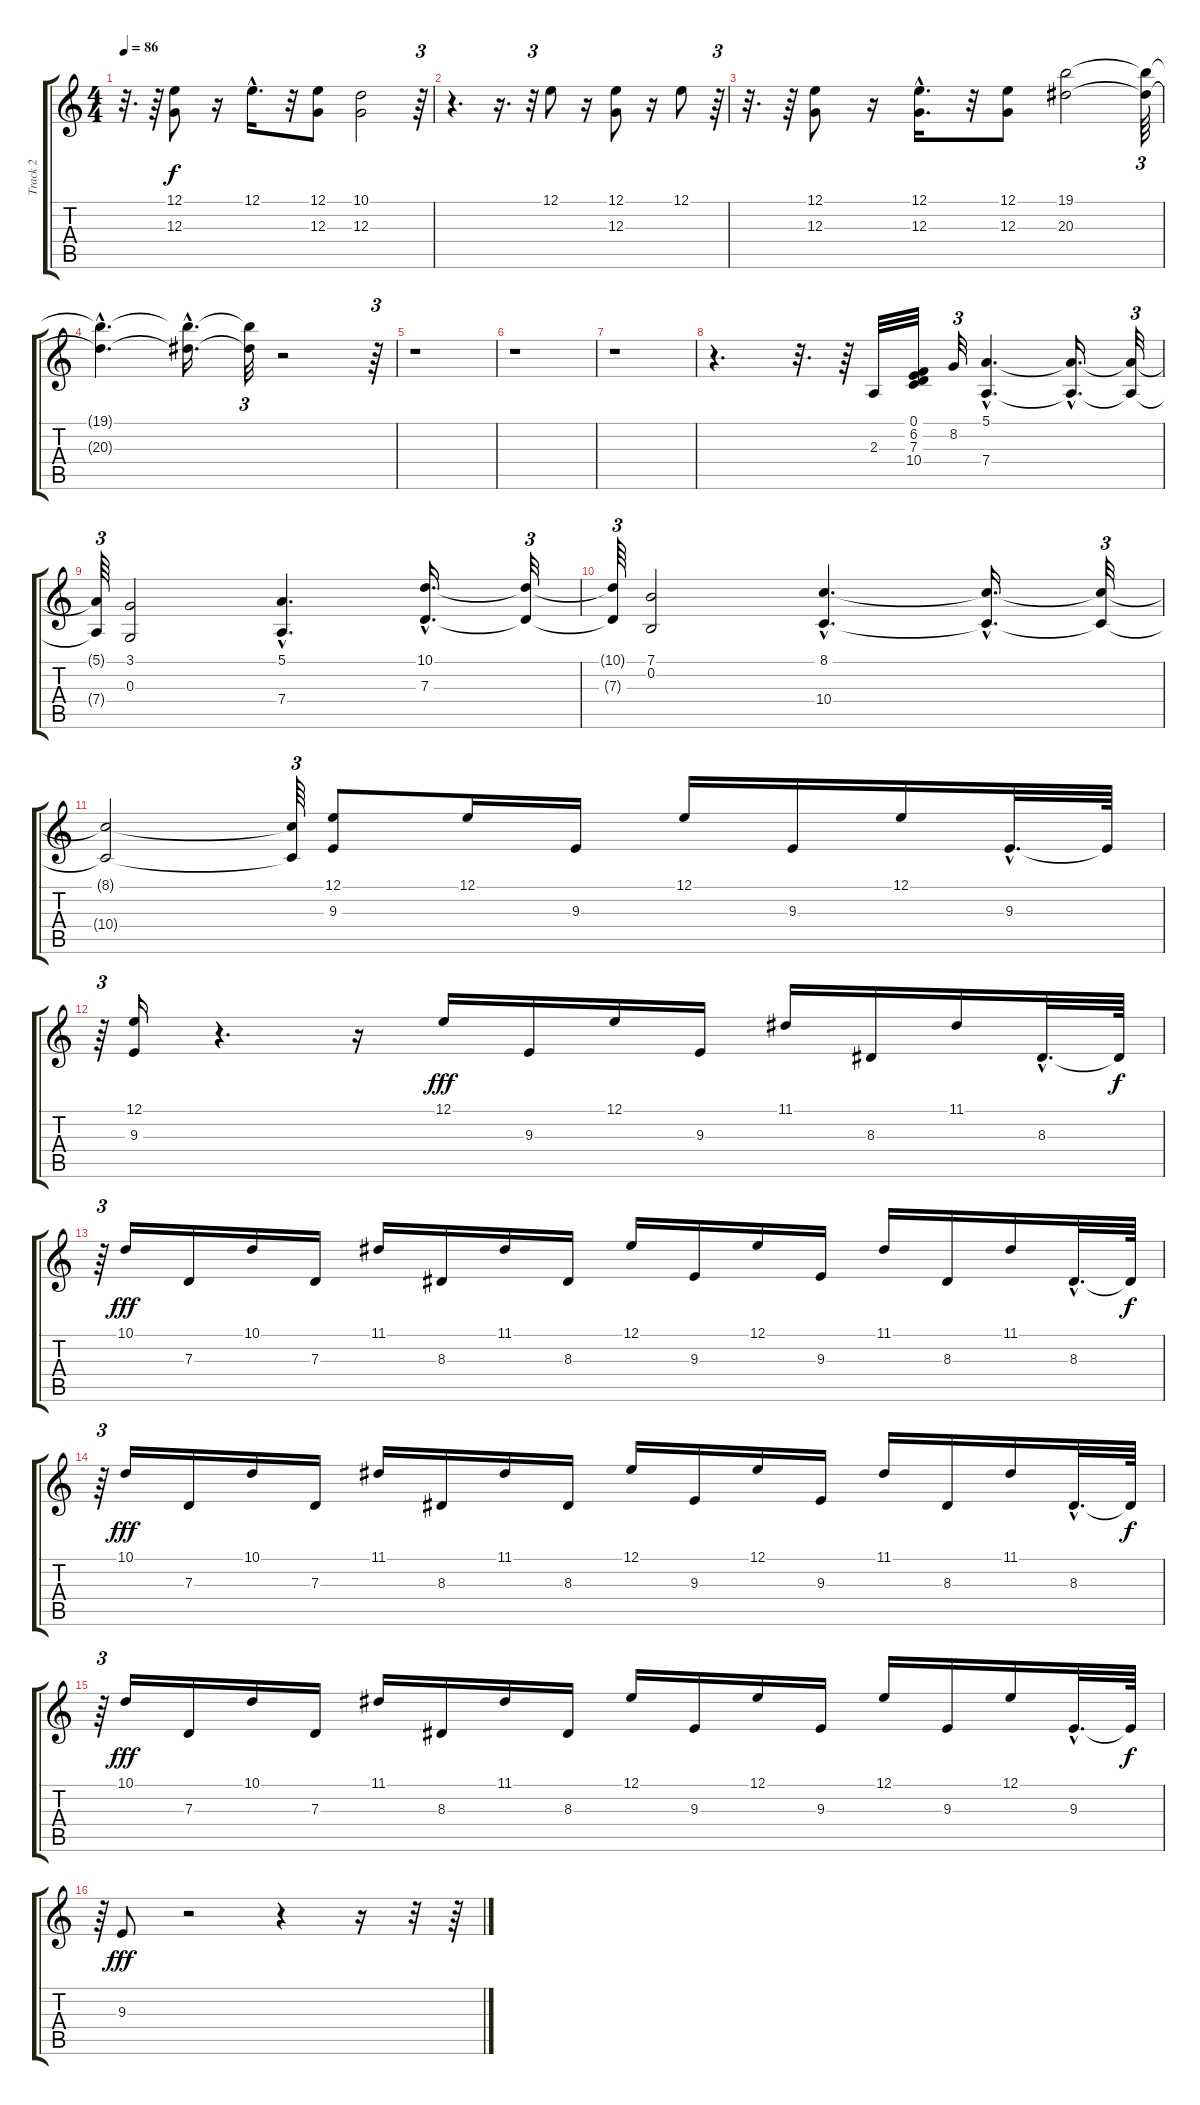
\track ("Track 2" "Track 2") {instrument drawbarorgan}
\staff {score tabs}
\tuning (E4 B3 G3 D3 A2 E2) {hide}
\ts (4 4)
\tempo 86
\clef g2
\ks c
r.32{d dy f} r.64 (12.1 12.3).8 r.16 12.1{hac}.16{d} r.32 (12.1 12.3).8 (10.1 12.3).2 r.64{tu (3 2)} |
r.4{d} r.16{d} r.32{tu (3 2)} 12.1.8 r.16 (12.1 12.3).8 r.16 12.1.8 r.64{tu (3 2)} |
r.32{d} r.64 (12.1 12.3).8 r.16 (12.1{hac} 12.3{hac}).16{d} r.32 (12.1 12.3).8 (19.1 20.3).2 (19.1{t} 20.3{t}).64{tu (3 2)} |
(19.1{hac t} 20.3{hac t}).4{d} (19.1{hac t} 20.3{hac t}).16{d} (19.1{t} 20.3{t}).32{tu (3 2)} r.2 r.64{tu (3 2)} |
r.1 |
r.1 |
r.1 |
r.4{d} r.32{d} r.64 2.3.32 (0.1 6.2 7.3 10.4).32 8.2.32{tu (3 2)} (5.1{hac} 7.4{hac}).4{d} (5.1{hac t} 7.4{hac t}).16{d} (5.1{t} 7.4{t}).32{tu (3 2)} |
(5.1{t} 7.4{t}).64{tu (3 2)} (3.1 0.3).2 (5.1{hac} 7.4{hac}).4{d} (10.1{hac} 7.3{hac}).16{d} (10.1{t} 7.3{t}).32{tu (3 2)} |
(10.1{t} 7.3{t}).64{tu (3 2)} (7.1 0.2).2 (8.1{hac} 10.4{hac}).4{d} (8.1{hac t} 10.4{hac t}).16{d} (8.1{t} 10.4{t}).32{tu (3 2)} |
(8.1{t} 10.4{t}).2 (8.1{t} 10.4{t}).64{tu (3 2)} (12.1 9.3).8 12.1.16 9.3.16 12.1.16 9.3.16 12.1.16 9.3{hac}.32{d} 9.3{t}.64 |
r.64{tu (3 2)} (12.1 9.3).16 r.4{d} r.16 12.1.16{dy fff} 9.3.16 12.1.16 9.3.16 11.1.16 8.3.16 11.1.16 8.3{hac}.32{d} 8.3{t}.64{dy f} |
r.64{tu (3 2)} 10.1.16{dy fff} 7.3.16 10.1.16 7.3.16 11.1.16 8.3.16 11.1.16 8.3.16 12.1.16 9.3.16 12.1.16 9.3.16 11.1.16 8.3.16 11.1.16 8.3{hac}.32{d} 8.3{t}.64{dy f} |
r.64{tu (3 2)} 10.1.16{dy fff} 7.3.16 10.1.16 7.3.16 11.1.16 8.3.16 11.1.16 8.3.16 12.1.16 9.3.16 12.1.16 9.3.16 11.1.16 8.3.16 11.1.16 8.3{hac}.32{d} 8.3{t}.64{dy f} |
r.64{tu (3 2)} 10.1.16{dy fff} 7.3.16 10.1.16 7.3.16 11.1.16 8.3.16 11.1.16 8.3.16 12.1.16 9.3.16 12.1.16 9.3.16 12.1.16 9.3.16 12.1.16 9.3{hac}.32{d} 9.3{t}.64{dy f} |
r.64{tu (3 2)} 9.3.8{dy fff} r.2 r.4 r.16 r.32 r.64
